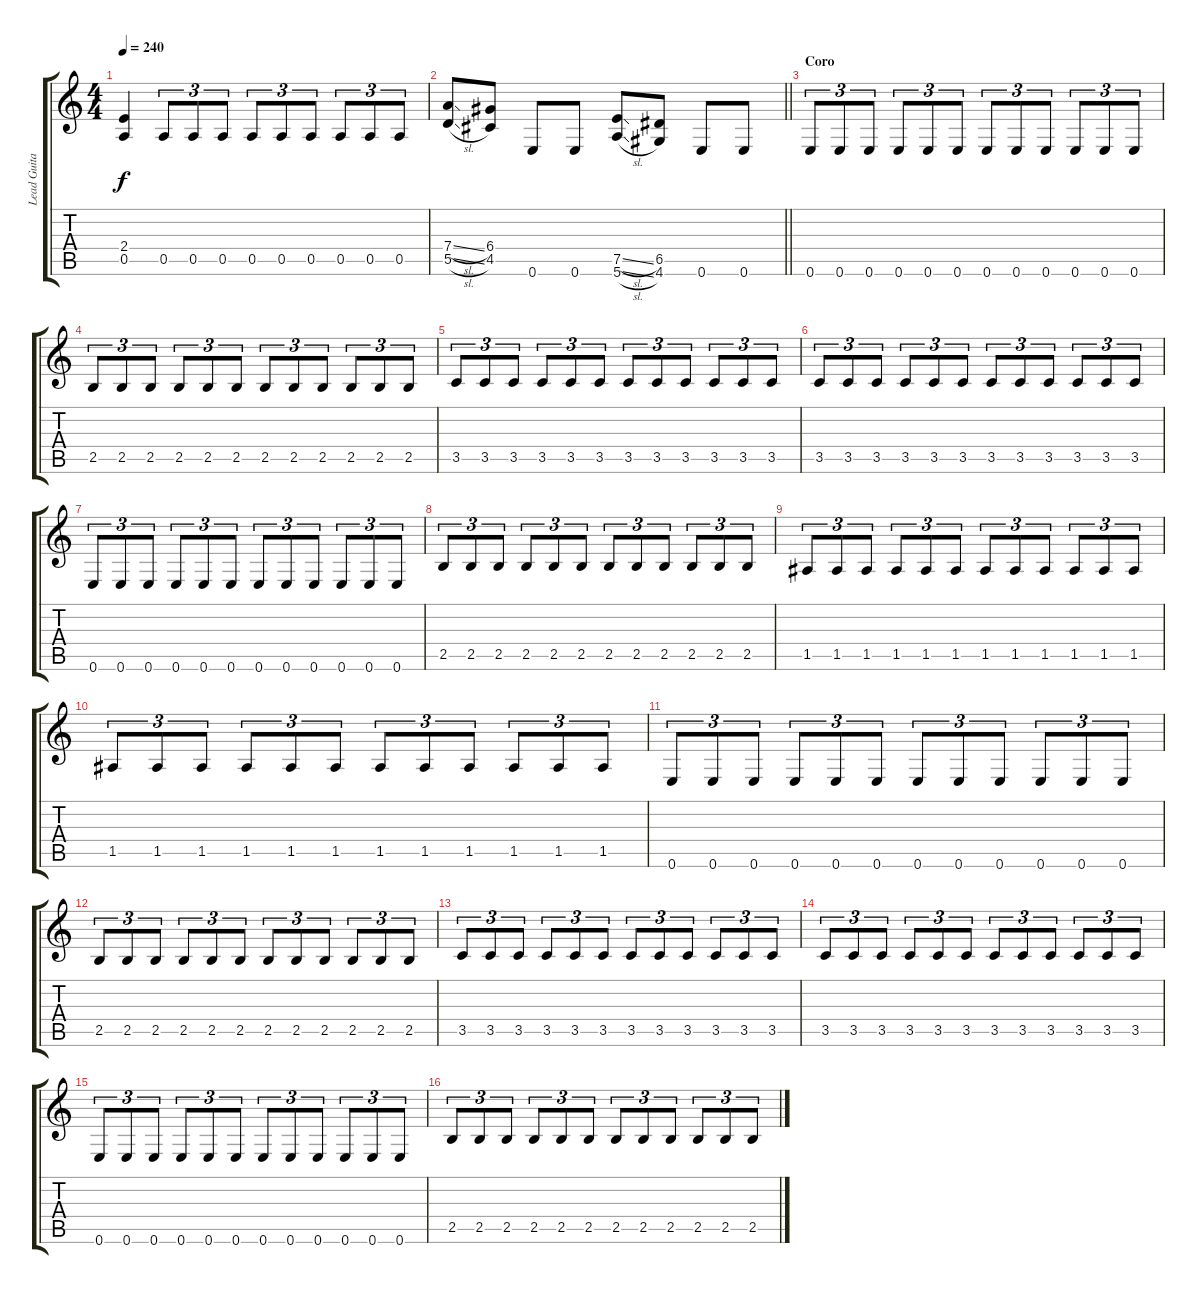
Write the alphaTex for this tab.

\track ("Lead Guitars" "Lead Guita") {instrument distortionguitar}
\staff {score tabs}
\tuning (E4 B3 G3 D3 A2 E2) {hide}
\ts (4 4)
\tempo 240
\clef g2
\ks c
(2.4 0.5).4{dy f} 0.5.8{tu (3 2)} 0.5.8{tu (3 2)} 0.5.8{tu (3 2)} 0.5.8{tu (3 2)} 0.5.8{tu (3 2)} 0.5.8{tu (3 2)} 0.5.8{tu (3 2)} 0.5.8{tu (3 2)} 0.5.8{tu (3 2)} |
\barLineRight lightlight
(7.4{sl} 5.5{sl}).8 (6.4 4.5).8 0.6.8 0.6.8 (7.5{sl} 5.6{sl}).8 (6.5 4.6).8 0.6.8 0.6.8 |
\section ("" "Coro")
0.6.8{tu (3 2)} 0.6.8{tu (3 2)} 0.6.8{tu (3 2)} 0.6.8{tu (3 2)} 0.6.8{tu (3 2)} 0.6.8{tu (3 2)} 0.6.8{tu (3 2)} 0.6.8{tu (3 2)} 0.6.8{tu (3 2)} 0.6.8{tu (3 2)} 0.6.8{tu (3 2)} 0.6.8{tu (3 2)} |
2.5.8{tu (3 2)} 2.5.8{tu (3 2)} 2.5.8{tu (3 2)} 2.5.8{tu (3 2)} 2.5.8{tu (3 2)} 2.5.8{tu (3 2)} 2.5.8{tu (3 2)} 2.5.8{tu (3 2)} 2.5.8{tu (3 2)} 2.5.8{tu (3 2)} 2.5.8{tu (3 2)} 2.5.8{tu (3 2)} |
3.5.8{tu (3 2)} 3.5.8{tu (3 2)} 3.5.8{tu (3 2)} 3.5.8{tu (3 2)} 3.5.8{tu (3 2)} 3.5.8{tu (3 2)} 3.5.8{tu (3 2)} 3.5.8{tu (3 2)} 3.5.8{tu (3 2)} 3.5.8{tu (3 2)} 3.5.8{tu (3 2)} 3.5.8{tu (3 2)} |
3.5.8{tu (3 2)} 3.5.8{tu (3 2)} 3.5.8{tu (3 2)} 3.5.8{tu (3 2)} 3.5.8{tu (3 2)} 3.5.8{tu (3 2)} 3.5.8{tu (3 2)} 3.5.8{tu (3 2)} 3.5.8{tu (3 2)} 3.5.8{tu (3 2)} 3.5.8{tu (3 2)} 3.5.8{tu (3 2)} |
0.6.8{tu (3 2)} 0.6.8{tu (3 2)} 0.6.8{tu (3 2)} 0.6.8{tu (3 2)} 0.6.8{tu (3 2)} 0.6.8{tu (3 2)} 0.6.8{tu (3 2)} 0.6.8{tu (3 2)} 0.6.8{tu (3 2)} 0.6.8{tu (3 2)} 0.6.8{tu (3 2)} 0.6.8{tu (3 2)} |
2.5.8{tu (3 2)} 2.5.8{tu (3 2)} 2.5.8{tu (3 2)} 2.5.8{tu (3 2)} 2.5.8{tu (3 2)} 2.5.8{tu (3 2)} 2.5.8{tu (3 2)} 2.5.8{tu (3 2)} 2.5.8{tu (3 2)} 2.5.8{tu (3 2)} 2.5.8{tu (3 2)} 2.5.8{tu (3 2)} |
1.5.8{tu (3 2)} 1.5.8{tu (3 2)} 1.5.8{tu (3 2)} 1.5.8{tu (3 2)} 1.5.8{tu (3 2)} 1.5.8{tu (3 2)} 1.5.8{tu (3 2)} 1.5.8{tu (3 2)} 1.5.8{tu (3 2)} 1.5.8{tu (3 2)} 1.5.8{tu (3 2)} 1.5.8{tu (3 2)} |
1.5.8{tu (3 2)} 1.5.8{tu (3 2)} 1.5.8{tu (3 2)} 1.5.8{tu (3 2)} 1.5.8{tu (3 2)} 1.5.8{tu (3 2)} 1.5.8{tu (3 2)} 1.5.8{tu (3 2)} 1.5.8{tu (3 2)} 1.5.8{tu (3 2)} 1.5.8{tu (3 2)} 1.5.8{tu (3 2)} |
0.6.8{tu (3 2)} 0.6.8{tu (3 2)} 0.6.8{tu (3 2)} 0.6.8{tu (3 2)} 0.6.8{tu (3 2)} 0.6.8{tu (3 2)} 0.6.8{tu (3 2)} 0.6.8{tu (3 2)} 0.6.8{tu (3 2)} 0.6.8{tu (3 2)} 0.6.8{tu (3 2)} 0.6.8{tu (3 2)} |
2.5.8{tu (3 2)} 2.5.8{tu (3 2)} 2.5.8{tu (3 2)} 2.5.8{tu (3 2)} 2.5.8{tu (3 2)} 2.5.8{tu (3 2)} 2.5.8{tu (3 2)} 2.5.8{tu (3 2)} 2.5.8{tu (3 2)} 2.5.8{tu (3 2)} 2.5.8{tu (3 2)} 2.5.8{tu (3 2)} |
3.5.8{tu (3 2)} 3.5.8{tu (3 2)} 3.5.8{tu (3 2)} 3.5.8{tu (3 2)} 3.5.8{tu (3 2)} 3.5.8{tu (3 2)} 3.5.8{tu (3 2)} 3.5.8{tu (3 2)} 3.5.8{tu (3 2)} 3.5.8{tu (3 2)} 3.5.8{tu (3 2)} 3.5.8{tu (3 2)} |
3.5.8{tu (3 2)} 3.5.8{tu (3 2)} 3.5.8{tu (3 2)} 3.5.8{tu (3 2)} 3.5.8{tu (3 2)} 3.5.8{tu (3 2)} 3.5.8{tu (3 2)} 3.5.8{tu (3 2)} 3.5.8{tu (3 2)} 3.5.8{tu (3 2)} 3.5.8{tu (3 2)} 3.5.8{tu (3 2)} |
0.6.8{tu (3 2)} 0.6.8{tu (3 2)} 0.6.8{tu (3 2)} 0.6.8{tu (3 2)} 0.6.8{tu (3 2)} 0.6.8{tu (3 2)} 0.6.8{tu (3 2)} 0.6.8{tu (3 2)} 0.6.8{tu (3 2)} 0.6.8{tu (3 2)} 0.6.8{tu (3 2)} 0.6.8{tu (3 2)} |
2.5.8{tu (3 2)} 2.5.8{tu (3 2)} 2.5.8{tu (3 2)} 2.5.8{tu (3 2)} 2.5.8{tu (3 2)} 2.5.8{tu (3 2)} 2.5.8{tu (3 2)} 2.5.8{tu (3 2)} 2.5.8{tu (3 2)} 2.5.8{tu (3 2)} 2.5.8{tu (3 2)} 2.5.8{tu (3 2)}
